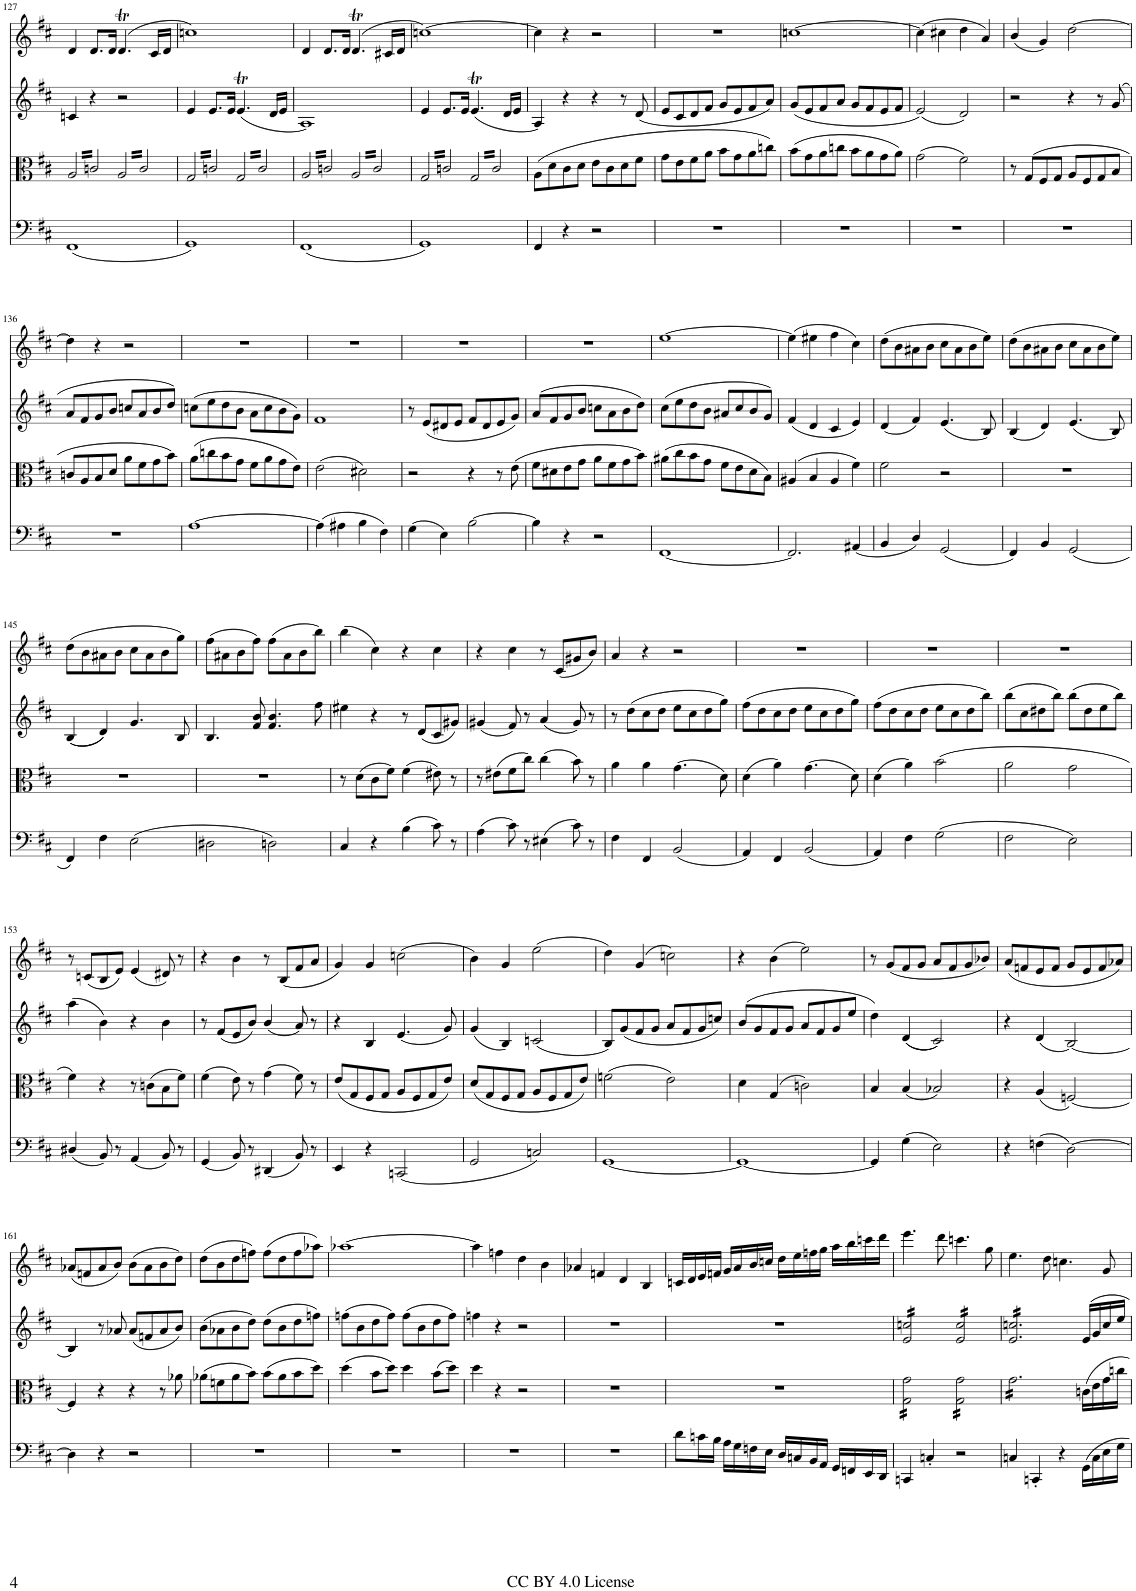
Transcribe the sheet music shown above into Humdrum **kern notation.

**kern	**kern	**kern	**kern
*part4	*part3	*part2	*part1
*staff4	*staff3	*staff2	*staff1
*I"Cello	*I"Viola	*I"Violin II	*I"Violin I
*	*I'Vla	*I'Vln	*I'Vln
!!LO:PB:g=z
*clefF4	*clefC3	*clefG2	*clefG2
*k[f#c#]	*k[f#c#]	*k[f#c#]	*k[f#c#]
*M4/4	*M4/4	*M4/4	*M4/4
*met(c)	*met(c)	*met(c)	*met(c)
=127	=127	=127	=127
*	*tremolo	*	*
(1FF#	32A/LLL	4cn/	4d/
.	32cn/	.	.
.	32A/	.	.
.	32cn/	.	.
.	32A/	.	.
.	32cn/	.	.
.	32A/	.	.
.	32cn/	.	.
.	32A/	4r	8.d/L
.	32cn/	.	.
.	32A/	.	.
.	32cn/	.	.
.	32A/	.	.
.	32cn/	.	.
.	32A/	.	16d/Jk
.	32cn/JJJ	.	.
.	32A/LLL	2r	(4.dT/
.	32c/	.	.
.	32A/	.	.
.	32c/	.	.
.	32A/	.	.
.	32c/	.	.
.	32A/	.	.
.	32c/	.	.
.	32A/	.	.
.	32c/	.	.
.	32A/	.	.
.	32c/	.	.
.	32A/	.	16c#/LL
.	32c/	.	.
.	32A/	.	16d/JJ
.	32c/JJJ	.	.
=128	=128	=128	=128
1GG)	32G/LLL	4e/	1ccn)
.	32cn/	.	.
.	32G/	.	.
.	32cn/	.	.
.	32G/	.	.
.	32cn/	.	.
.	32G/	.	.
.	32cn/	.	.
.	32G/	8.e/L	.
.	32cn/	.	.
.	32G/	.	.
.	32cn/	.	.
.	32G/	.	.
.	32cn/	.	.
.	32G/	16e/Jk	.
.	32cn/JJJ	.	.
.	32G/LLL	(4.eT/	.
.	32c/	.	.
.	32G/	.	.
.	32c/	.	.
.	32G/	.	.
.	32c/	.	.
.	32G/	.	.
.	32c/	.	.
.	32G/	.	.
.	32c/	.	.
.	32G/	.	.
.	32c/	.	.
.	32G/	16d/LL	.
.	32c/	.	.
.	32G/	16e/JJ	.
.	32c/JJJ	.	.
=129	=129	=129	=129
(1FF#	32A/LLL	1A)	4d/
.	32cn/	.	.
.	32A/	.	.
.	32cn/	.	.
.	32A/	.	.
.	32cn/	.	.
.	32A/	.	.
.	32cn/	.	.
.	32A/	.	8.d/L
.	32cn/	.	.
.	32A/	.	.
.	32cn/	.	.
.	32A/	.	.
.	32cn/	.	.
.	32A/	.	16d/Jk
.	32cn/JJJ	.	.
.	32A/LLL	.	(4.dT/
.	32c/	.	.
.	32A/	.	.
.	32c/	.	.
.	32A/	.	.
.	32c/	.	.
.	32A/	.	.
.	32c/	.	.
.	32A/	.	.
.	32c/	.	.
.	32A/	.	.
.	32c/	.	.
.	32A/	.	16c#X/LL
.	32c/	.	.
.	32A/	.	16d/JJ
.	32c/JJJ	.	.
=130	=130	=130	=130
1GG)	32G/LLL	4e/	[1ccn)
.	32cn/	.	.
.	32G/	.	.
.	32cn/	.	.
.	32G/	.	.
.	32cn/	.	.
.	32G/	.	.
.	32cn/	.	.
.	32G/	8.e/L	.
.	32cn/	.	.
.	32G/	.	.
.	32cn/	.	.
.	32G/	.	.
.	32cn/	.	.
.	32G/	16e/Jk	.
.	32cn/JJJ	.	.
.	32G/LLL	(4.eT/	.
.	32c/	.	.
.	32G/	.	.
.	32c/	.	.
.	32G/	.	.
.	32c/	.	.
.	32G/	.	.
.	32c/	.	.
.	32G/	.	.
.	32c/	.	.
.	32G/	.	.
.	32c/	.	.
.	32G/	16d/LL	.
.	32c/	.	.
.	32G/	16e/JJ	.
.	32c/JJJ	.	.
*	*Xtremolo	*	*
=131	=131	=131	=131
4FF#/	(>8A\L	4A/)	4cc\]
.	.	.	.
.	.	.	.
.	.	.	.
.	8d\	.	.
.	.	.	.
.	.	.	.
.	.	.	.
4r	8c#\	4r	4r
.	8d\J	.	.
2r	8e\L	4r	2r
.	8c#\	.	.
.	8d\	8r	.
.	8f#\J	(8d/	.
=132	=132	=132	=132
1r	8g\L	8e/L	1r
.	8e\	8c#/	.
.	8f#\	8d/	.
.	8a\J	8f#/J	.
.	8b\L	8g/L	.
.	8g\	8e/	.
.	8a\	8f#/	.
.	8ccn\J)	8a/J)	.
=133	=133	=133	=133
1r	(>8b\L	(8g/L	[1ccn
.	8g\	8e/	.
.	8a\	8f#/	.
.	8ccn\J	8a/J	.
.	8b\L	8g/L	.
.	8a\	8f#/	.
.	8g\	8e/	.
.	8a\J)	8f#/J	.
=134	=134	=134	=134
1r	(>2g\	(2e/)	(>4cc\]
.	.	.	4cc#X\
.	2f#\)	2d/)	4dd\
.	.	.	4a/)
=135	=135	=135	=135
1r	8r	2r	(4b/
.	(>8G/L	.	.
.	8F#/	.	4g/)
.	8G/J	.	.
.	8A/L	4r	[2dd\
.	8F#/	.	.
.	8G/	8r	.
.	8B/J	(>8g/	.
!!LO:LB:g=z
=136	=136	=136	=136
1r	8cn/L	8a/L	4dd\]
.	8A/	8f#/	.
.	8B/	8g/	4r
.	8d/J	8b/J	.
.	8a\L	8ccn/L	2r
.	8f#\	8a/	.
.	8g\	8b/	.
.	8b\J)	8dd/J)	.
=137	=137	=137	=137
[1A	(>8a\L	(>8ccn\L	1r
.	8ccn\	8ee\	.
.	8b\	8dd\	.
.	8g\J	8b\J	.
.	8f#\L	8a\L	.
.	8a\	8cc\	.
.	8g\	8b\	.
.	8e\J)	8g\J)	.
=138	=138	=138	=138
(>4A\]	(>2e\	1f#	1r
4A#X\	.	.	.
4B\	2d#X\)	.	.
4F#\)	.	.	.
=139	=139	=139	=139
(>4G\	2r	8r	1r
.	.	(8e/L	.
4E\)	.	8d#X/	.
.	.	8e/J	.
[2B\	4r	8f#/L	.
.	.	8d#/	.
.	8r	8e/	.
.	(>8e\	8g/J)	.
=140	=140	=140	=140
4B\]	8f#\L	(>8a/L	1r
.	8d#X\	8f#/	.
4r	8e\	8g/	.
.	8g\J	8b/J	.
2r	8a\L	8ccn\L	.
.	8f#\	8a\	.
.	8g\	8b\	.
.	8b\J)	8dd\J)	.
=141	=141	=141	=141
[1FF#	(>8a#X\L	(>8cc#\L	[1ee
.	8cc#\	8ee\	.
.	8b\	8dd\	.
.	8g\J	8b\J	.
.	8f#\L	8a#X/L	.
.	8e\	8cc#/	.
.	8d\	8b/	.
.	8B\J)	8g/J)	.
=142	=142	=142	=142
2.FF#/]	(>4A#X/	(4f#/	(>4ee\]
.	4B/	4d/	4ee#X\
.	4A#/	4c#/	4ff#\
(4AA#X/	4f#\)	4e/)	4cc#\)
=143	=143	=143	=143
4BB/	2f#\	(4d/	(>8dd\L
.	.	.	8b\
4D/)	.	4f#/)	8a#X\
.	.	.	8b\J
(2GG/	2r	(4.e/	8cc#\L
.	.	.	8a#\
.	.	.	8b\
.	.	8B/)	8ee\J)
=144	=144	=144	=144
4FF#/)	1r	(4B/	(>8dd\L
.	.	.	8b\
4BB/	.	4d/)	8a#X\
.	.	.	8b\J
(2GG/	.	(4.e/	8cc#\L
.	.	.	8a#\
.	.	.	8b\
.	.	8B/)	8ee\J)
!!LO:LB:g=z
=145	=145	=145	=145
4FF#/)	1r	((4B/	(>8dd\L
.	.	.	8b\
4F#\	.	4d/))	8a#X\
.	.	.	8b\J
(>2E\	.	4.g/	8cc#\L
.	.	.	8a#\
.	.	.	8b\
.	.	8B/	8gg\J)
=146	=146	=146	=146
2D#X\	1r	4.B/	(>8ff#\L
.	.	.	8a#X\
.	.	.	8b\
.	.	8f#/ 8b/	8ff#\J)
2Dn\)	.	4.f#/ 4.b/	(>8ff#\L
.	.	.	8a#\
.	.	.	8b\
.	.	8ff#\	8bb\J)
=147	=147	=147	=147
4C#/	8r	4ee#X\	(>4bb\
.	(>8d\L	.	.
4r	8c#\	4r	4cc#\)
.	8f#\J)	.	.
(>4B\	(>4f#\	8r	4r
.	.	(8d/L	.
8c#\)	8e#X\)	8c#/	4cc#\
8r	8r	8g#X/J)	.
=148	=148	=148	=148
(>4A\	8r	(4g#X/	4r
.	(>8e#X\L	.	.
8c#\)	8f#\	8f#/)	4cc#\
8r	8cc#\J)	8r	.
(>4E#X\	(>4cc#\	(4a/	8r
.	.	.	(8c#/L
8c#\)	8b\)	8g#/)	8g#X/
8r	8r	8r	8b/J)
=149	=149	=149	=149
4F#\	4a\	8r	4a/
.	.	(>8dd\L	.
4FF#/	4a\	8cc#\	4r
.	.	8dd\J	.
(2BB/	(>4.g\	8ee\L	2r
.	.	8cc#\	.
.	.	8dd\	.
.	8d\)	8gg\J)	.
=150	=150	=150	=150
4AA/)	(>4d\	(>8ff#\L	1r
.	.	8dd\	.
4FF#/	4a\)	8cc#\	.
.	.	8dd\J	.
(2BB/	(>4.g\	8ee\L	.
.	.	8cc#\	.
.	.	8dd\	.
.	8d\)	8gg\J)	.
=151	=151	=151	=151
4AA/)	(>4d\	(>8ff#\L	1r
.	.	8dd\	.
4F#\	4a\)	8cc#\	.
.	.	8dd\J	.
(>2G\	(>2b\	8ee\L	.
.	.	8cc#\	.
.	.	8dd\	.
.	.	8bb\J)	.
=152	=152	=152	=152
2F#\	2a\	(>8bb\L	1r
.	.	8cc#\	.
.	.	8dd#X\	.
.	.	8bb\J)	.
2E\)	2g\	(>8bb\L	.
.	.	8dd#\	.
.	.	8ee\	.
.	.	8bb\J)	.
!!LO:LB:g=z
=153	=153	=153	=153
(4D#X/	4f#\)	(>4aa\	8r
.	.	.	(8cn/L
8BB/)	4r	4b\)	8B/
8r	.	.	8e/J)
(4AA/	8r	4r	(4e/
.	(>8cn\L	.	.
8BB/)	8B\	4b\	8d#X/)
8r	8f#\J)	.	8r
=154	=154	=154	=154
(4GG/	(>4f#\	8r	4r
.	.	(8f#/L	.
8BB/)	8e\)	8e/	4b\
8r	8r	8b/J)	.
(4DD#X/	(>4g\	(4b/	8r
.	.	.	(8B/L
8BB/)	8f#\)	8a/)	8f#/
8r	8r	8r	8a/J
=155	=155	=155	=155
4EE/	(8e/L	4r	4g/)
.	8G/	.	.
4r	8F#/	4B/	4g/
.	8G/J	.	.
(2CCn/	8A/L	(4.e/	(>2ccn\
.	8F#/	.	.
.	8G/	.	.
.	8e/J)	8g/)	.
=156	=156	=156	=156
2GG/	(8d/L	(4g/	4b\)
.	8G/	.	.
.	8F#/	4B/)	4g/
.	8G/J	.	.
2Cn/)	8A/L	(2cn/	(>2ee\
.	8F#/	.	.
.	8G/	.	.
.	8e/J)	.	.
=157	=157	=157	=157
[1GG	(>2fn\	8B/L)	4dd\)
.	.	(8g/	.
.	.	8f#/	(>4g/
.	.	8g/J	.
.	2e\)	8a/L	2ccn\)
.	.	8f#/	.
.	.	8g/	.
.	.	8ccn/J)	.
=158	=158	=158	=158
1GG_	4d\	(8b/L	4r
.	.	8g/	.
.	(>4G/	8f#/	(>4b\
.	.	8g/J	.
.	2cn\)	8a/L	2ee\)
.	.	8f#/	.
.	.	8g/	.
.	.	8ee/J	.
=159	=159	=159	=159
4GG/]	4B/	4dd\)	8r
.	.	.	(8g/L
(>4G\	(4B/	((4d/	8f#/
.	.	.	8g/J
2E\)	2B-X/)	2c#/))	8a/L
.	.	.	8f#/
.	.	.	8g/
.	.	.	8b-X/J)
=160	=160	=160	=160
4r	4r	4r	(8a/L
.	.	.	8fn/
(>4Fn\	(4A/	(4d/	8e/
.	.	.	8f/J
[2D\)	[2Fn/)	[2B/)	8g/L
.	.	.	8e/
.	.	.	8f/
.	.	.	8a-X/J)
!!LO:LB:g=z
=161	=161	=161	=161
4D\]	4F/]	4B/]	(8a-X/L
.	.	.	8fn/
4r	4r	8r	8a-/
.	.	8a-X/	8b/J)
2r	4r	(8a-/L	(>8b\L
.	.	8fn/	8a-\
.	8r	8a-/	8b\
.	8a-X\	8b/J)	8dd\J)
=162	=162	=162	=162
1r	(>8a-X\L	(>8b\L	(>8dd\L
.	8fn\	8a-X\	8b\
.	8a-\	8b\	8dd\
.	8b\J)	8dd\J)	8ffn\J)
.	(>8b\L	(>8dd\L	(>8ff\L
.	8a-\	8b\	8dd\
.	8b\	8dd\	8ff\
.	8dd\J)	8ffn\J)	8aa-X\J)
=163	=163	=163	=163
1r	(>4dd\	(>8ffn\L	[1aa-X
.	.	8b\	.
.	8b\L	8dd\	.
.	8dd\J)	8ff\J)	.
.	4dd\	(>8ff\L	.
.	.	8b\	.
.	(>8b\L	8dd\	.
.	8dd\J)	8ff\J)	.
=164	=164	=164	=164
1r	4dd\	4ffn\	4aa-\]
.	4r	4r	4ffn\
.	2r	2r	4dd\
.	.	.	4b\
=165	=165	=165	=165
1r	1r	1r	4a-X/
.	.	.	4fn/
.	.	.	4d/
.	.	.	4B/
=166	=166	=166	=166
8d\L	1r	1r	16cn/LL
.	.	.	16d/
16cn\L	.	.	16e/
16B\JJ	.	.	16fn/JJ
16A\LL	.	.	16g/LL
16G\	.	.	16a/
16Fn\	.	.	16b/
16E\JJ	.	.	16ccn/JJ
16D/LL	.	.	16dd\LL
16Cn/	.	.	16ee\
16BB/	.	.	16ffn\
16AA/JJ	.	.	16gg\JJ
16GG/LL	.	.	16aa\LL
16FFn/	.	.	16bb\
16EE/	.	.	16cccn\
16DD/JJ	.	.	16ddd\JJ
=167	=167	=167	=167
*	*tremolo	*	*
*	*	*tremolo	*
4CCn/	16G\ 16g\LL	16e/ 16ccn/LL	4.eee\
.	16G\ 16g\	16e/ 16ccn/	.
.	16G\ 16g\	16e/ 16ccn/	.
.	16G\ 16g\	16e/ 16ccn/	.
4Cn'/	16G\ 16g\	16e/ 16ccn/	.
.	16G\ 16g\	16e/ 16ccn/	.
.	16G\ 16g\	16e/ 16ccn/	8ddd\
.	16G\ 16g\JJ	16e/ 16ccn/JJ	.
2r	16G\ 16g\LL	16e/ 16cc/LL	4.cccn\
.	16G\ 16g\	16e/ 16cc/	.
.	16G\ 16g\	16e/ 16cc/	.
.	16G\ 16g\	16e/ 16cc/	.
.	16G\ 16g\	16e/ 16cc/	.
.	16G\ 16g\	16e/ 16cc/	.
.	16G\ 16g\	16e/ 16cc/	8gg\
.	16G\ 16g\JJ	16e/ 16cc/JJ	.
=168	=168	=168	=168
4Cn/	16g\LL	16e/ 16ccn/LL	4.ee\
.	16g\	16e/ 16ccn/	.
.	16g\	16e/ 16ccn/	.
.	16g\	16e/ 16ccn/	.
4CCn'/	16g\	16e/ 16ccn/	.
.	16g\	16e/ 16ccn/	.
.	16g\	16e/ 16ccn/	8dd\
.	16g\	16e/ 16ccn/	.
4r	16g\	16e/ 16ccn/	4.ccn\
.	16g\	16e/ 16ccn/	.
.	16g\	16e/ 16ccn/	.
.	16g\JJ	16e/ 16ccn/JJ	.
*	*	*Xtremolo	*
*	*Xtremolo	*	*
16GG\LL	16cn\LL	16e/LL	.
16C\	16e\	16g/	.
16E\	16g\	16cc/	8g/
16G\JJ	16ccn\JJ	16ee/JJ	.
=	=	=	=
*-	*-	*-	*-
